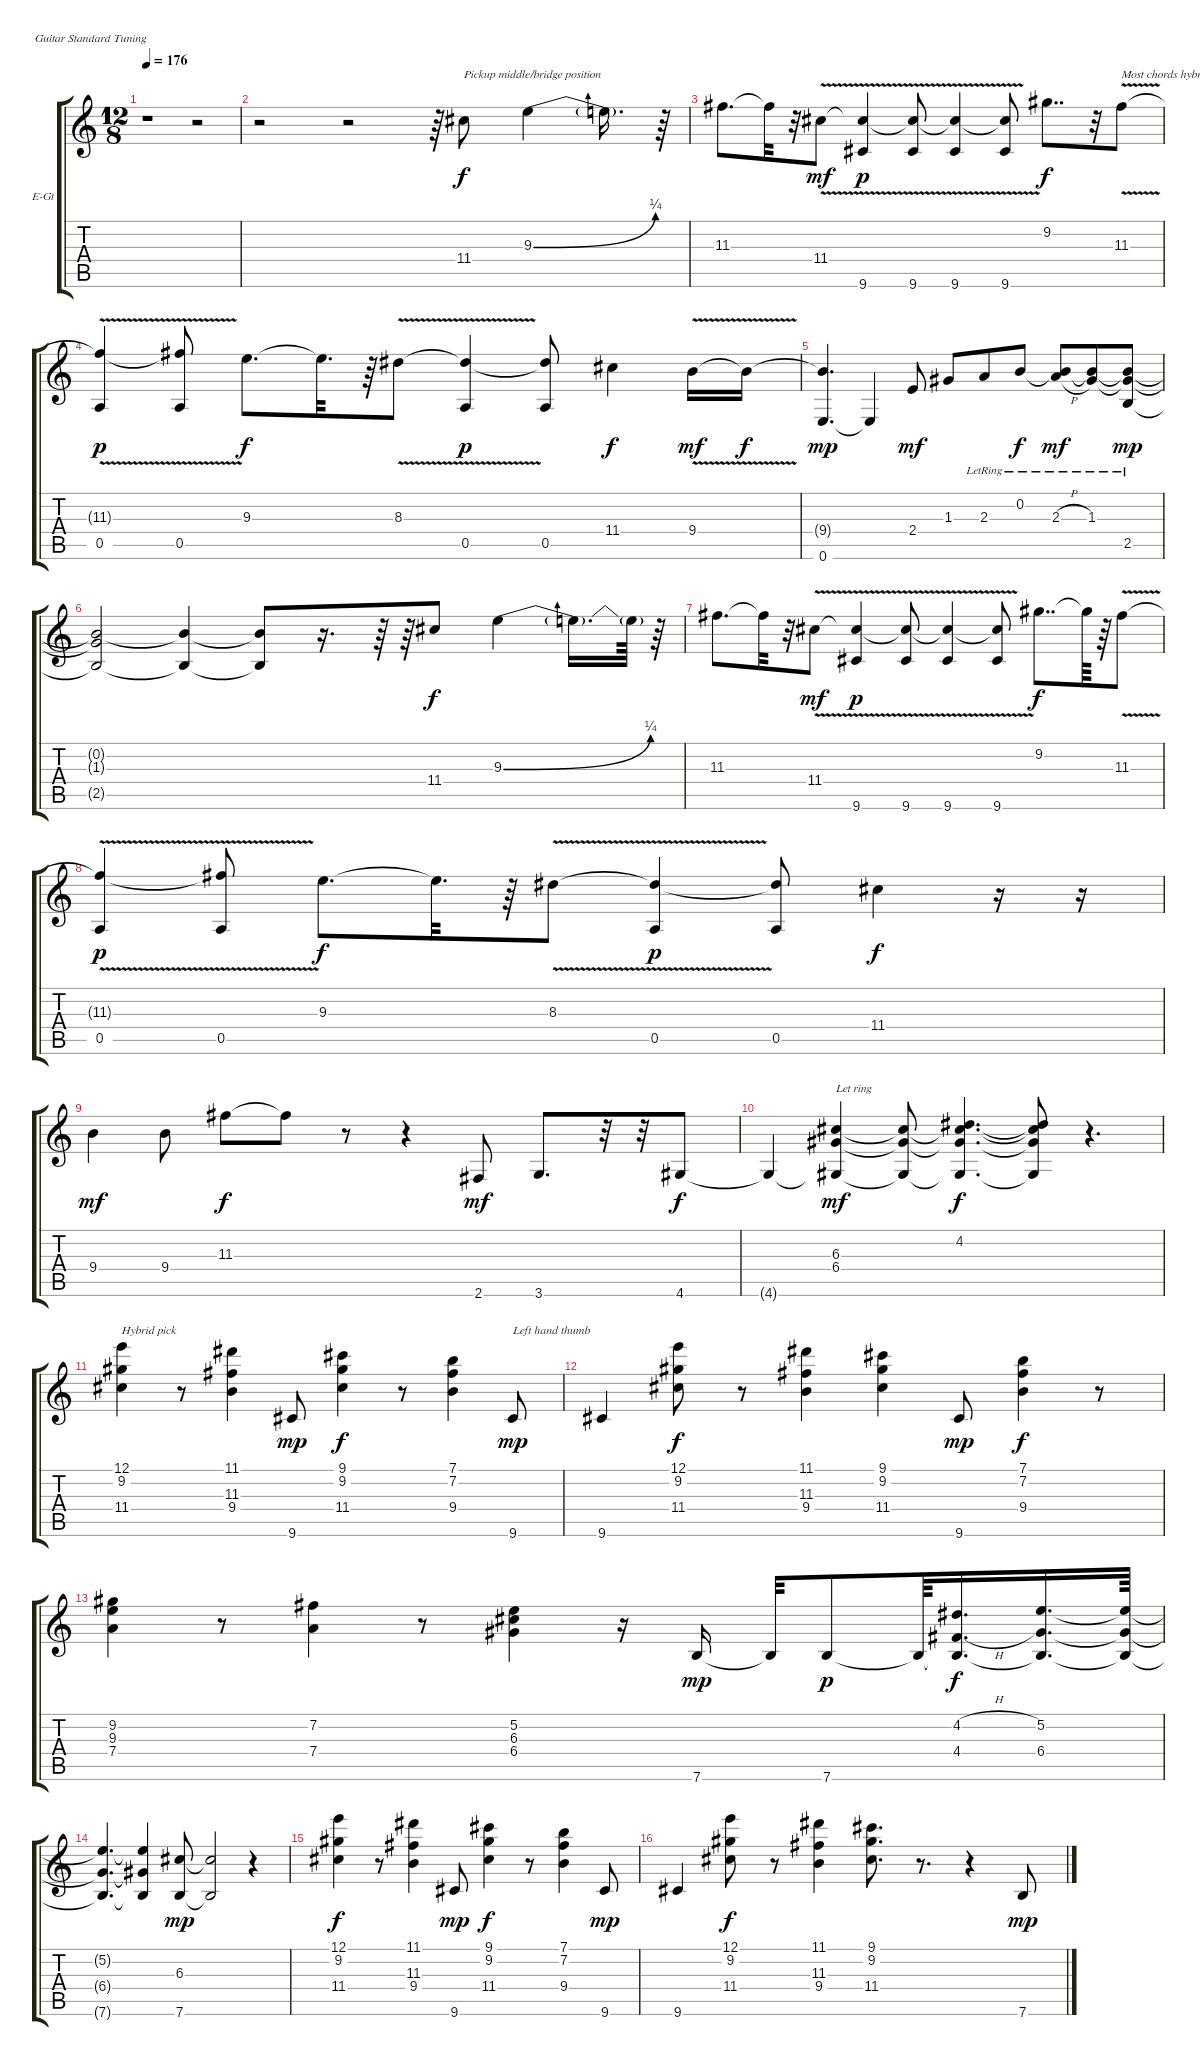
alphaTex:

\defaultSystemsLayout 4
\bracketExtendMode groupsimilarinstruments
\firstSystemTrackNameOrientation horizontal
\otherSystemsTrackNameOrientation horizontal
\track ("Clean" "E-Gt") {instrument electricguitarclean}
\staff {score tabs}
\tuning (E4 B3 G3 D3 A2 E2)
\ts (12 8)
\tempo 176
\clef g2
\scale
0.123947
\ks c
r.1{dy f instrument electricguitarclean} r.2 |
\scale
0.1614 r.2 r.2 r.64 11.4.8{txt "Pickup middle/bridge position"} 9.3{be (bend 0 0 60 1)}.4 9.3{t}.16{d} r.64 |
\scale
0.308418 11.3.8{d} 11.3{t}.32 r.32 11.4{v}.8{dy mf} (9.6 11.4{v t}).4{dy p} (9.6 11.4{v t}).8 (9.6{v} 11.4{v t}).4 (11.4{v t} 9.6).8 9.2.8{dd dy f} r.32 11.3{v}.8{txt "Most chords hybrid picked with fingers"} |
\scale
0.4062 (0.5 11.3{v t}).4{dy p} (0.5 11.3{t}).8 9.3.8{d dy f} 9.3{t}.32{d} r.64 8.3{v}.8 (8.3{t} 0.5).4{dy p} (0.5 8.3{t}).8 11.4.4{dy f} 9.4{v}.16{dy mf} 9.4{t}.16{dy f} |
\scale
0.239774 (0.6 9.4{t}).4{d dy mp} 0.6{t}.4 2.4.8{dy mf} 1.3.8 2.3{lr}.8 0.2{lr}.8{dy f} (2.3{h lr} 0.2{lr t}).8{dy mf} (1.3{lr} 0.2{lr t}).8 (2.5{lr} 0.2{lr t} 1.3{lr t}).8{dy mp} |
\scale
0.142779 (2.5{t} 0.2{t} 1.3{t}).2 (2.5{t} 0.2{t}).4 (2.5{t} 0.2{t}).8 r.16{d} r.64 r.64 11.4.8{dy f} 9.3{be (bend 0 0 60 1)}.4 9.3{t}.16{d} 9.3{t}.64 r.64 |
\scale
0.309197 11.3.8{d} 11.3{t}.32 r.32 11.4{v}.8{dy mf} (9.6 11.4{v t}).4{dy p} (9.6 11.4{v t}).8 (9.6{v} 11.4{v t}).4 (11.4{v t} 9.6).8 9.2.8{dd dy f} 9.2{t}.64 r.64 11.3{v}.8 |
\scale
0.309073 (0.5 11.3{v t}).4{dy p} (0.5 11.3{t}).8 9.3.8{d dy f} 9.3{t}.32{d} r.64 8.3{v}.8 (8.3{t} 0.5).4{dy p} (0.5 8.3{t}).8 11.4.4{dy f} r.16 r.16 |
9.4.4{dy mf} 9.4.8 11.3.8{dy f} 11.3{t}.8 r.8 r.4 2.6.8{dy mf} 3.6.8{d} r.32 r.32 4.6.8{dy f} |
4.6{t}.4 (6.3 6.4 4.6{t}).4{txt "Let ring" dy mf} (6.3{t} 6.4{t} 4.6{t}).8 (4.2 4.6{t} 6.3{t} 6.4{t}).4{d dy f} (4.2{t} 4.6{t} 6.3{t} 6.4{t}).8 r.4{d} |
(12.1 9.2 11.4).4{txt "Hybrid pick"} r.8 (11.1 11.3 9.4).4 9.6.8{dy mp} (9.1 9.2 11.4).4{dy f} r.8 (7.1 7.2 9.4).4 9.6.8{txt "Left hand thumb" dy mp} |
9.6.4 (12.1 9.2 11.4).8{dy f} r.8 (11.1 11.3 9.4).4 (9.1 9.2 11.4).4 9.6.8{dy mp} (7.1 7.2 9.4).4{dy f} r.8 |
(9.2 9.3 7.4).4 r.8 (7.2 7.4).4 r.8 (5.2 6.3 6.4).4 r.16 7.6.16{dy mp} 7.6{t}.32 7.6.8{dy p} 7.6{t}.64 (4.2{h} 4.4{h} 7.6{t}).16{d dy f} (5.2 6.4 7.6{t}).16{d} (6.4{t} 5.2{t} 7.6{t}).64 |
(5.2{t} 6.4{t} 7.6{t}).4{d} (5.2{t} 6.4{t} 7.6{t}).4 (7.6 6.3).8{dy mp} (6.3{t} 7.6{t}).2 r.4 |
(12.1 9.2 11.4).4{dy f} r.8 (11.1 11.3 9.4).4 9.6.8{dy mp} (9.1 9.2 11.4).4{dy f} r.8 (7.1 7.2 9.4).4 9.6.8{dy mp} |
9.6.4 (12.1 9.2 11.4).8{dy f} r.8 (11.1 11.3 9.4).4 (9.1 9.2 11.4).8{d} r.8{d} r.4 7.6.8{dy mp}
